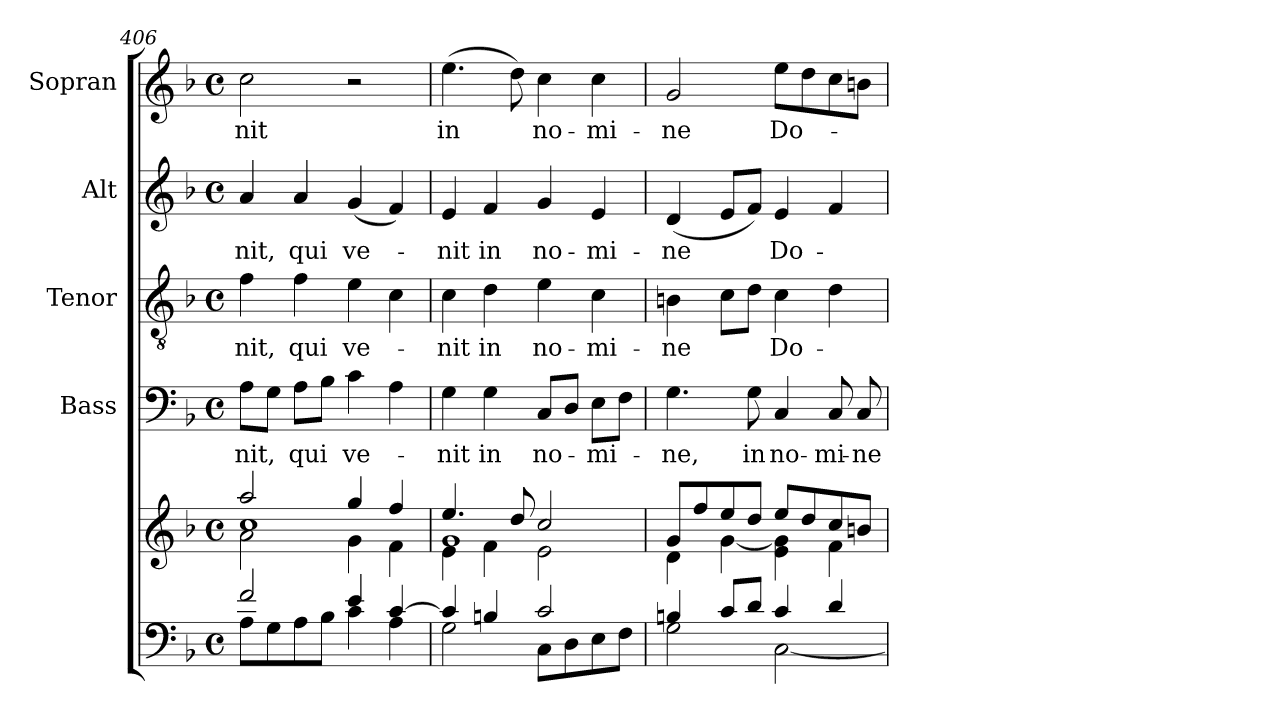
**kern	**kern	**kern	**text	**kern	**text	**kern	**text	**kern	**text
*part5	*part5	*part4	*part4	*part3	*part3	*part2	*part2	*part1	*part1
*staff6	*staff5	*staff4	*staff4	*staff3	*staff3	*staff2	*staff2	*staff1	*staff1
*	*	*I"Bass	*	*I"Tenor	*	*I"Alt	*	*I"Sopran	*
*	*	*I'B.	*	*I'T.	*	*I'A.	*	*I'S.	*
*clefF4	*clefG2	*clefF4	*	*clefGv2	*	*clefG2	*	*clefG2	*
*k[b-]	*k[b-]	*k[b-]	*	*k[b-]	*	*k[b-]	*	*k[b-]	*
*F:	*F:	*F:	*	*F:	*	*F:	*	*F:	*
*M4/4	*M4/4	*M4/4	*	*M4/4	*	*M4/4	*	*M4/4	*
*met(c)	*met(c)	*met(c)	*	*met(c)	*	*met(c)	*	*met(c)	*
=406	=406	=406	=406	=406	=406	=406	=406	=406	=406
*^	*^	*	*	*	*	*	*	*	*
*	*	*	*^	*	*	*	*	*	*	*	*
!	!	!	!	!	!	!LO:LY:b	!	!LO:LY:b	!	!LO:LY:b	!	!LO:LY:b
2f/	8A\L	2aa/	2a\	1cc	8A\L	-nit,	4f\	-nit,	4a/	-nit,	2cc\	-nit
.	8G\	.	.	.	8G\J	.	.	.	.	.	.	.
!	!	!	!	!	!	!LO:LY:b	!	!LO:LY:b	!	!LO:LY:b	!	!
.	8A\	.	.	.	8A\L	qui	4f\	qui	4a/	qui	.	.
.	8B-\J	.	.	.	8B-\J	.	.	.	.	.	.	.
!	!	!	!	!	!	!LO:LY:b	!	!LO:LY:b	!	!LO:LY:b	!	!
4e/	4c\	4gg/	4g\	.	4c\	ve-	4e\	ve-	(<4g/	ve-	2r	.
[>4c/	4A\	4ff/	4f\	.	4A\	.	4c\	.	4f/)	.	.	.
!!LO:LB:g=z
=407	=407	=407	=407	=407	=407	=407	=407	=407	=407	=407	=407	=407
!	!	!	!	!	!	!LO:LY:b	!	!LO:LY:b	!	!LO:LY:b	!	!LO:LY:b
4c/]	2G\	4.ee/	4e\	1g	4G\	-nit	4c\	-nit	4e/	-nit	(>4.ee\	in
!	!	!	!	!	!	!LO:LY:b	!	!LO:LY:b	!	!LO:LY:b	!	!
4Bn/	.	.	4f\	.	4G\	in	4d\	in	4f/	in	.	.
.	.	8dd/	.	.	.	.	.	.	.	.	8dd\)	.
!	!	!	!	!	!	!LO:LY:b	!	!LO:LY:b	!	!LO:LY:b	!	!LO:LY:b
2c/	8C\L	2cc/	2e\	.	8C/L	no-	4e\	no-	4g/	no-	4cc\	no-
.	8D\	.	.	.	8D/J	.	.	.	.	.	.	.
!	!	!	!	!	!	!LO:LY:b	!	!LO:LY:b	!	!LO:LY:b	!	!LO:LY:b
.	8E\	.	.	.	8E\L	-mi-	4c\	-mi-	4e/	-mi-	4cc\	-mi-
.	8F\J	.	.	.	8F\J	.	.	.	.	.	.	.
*	*	*	*v	*v	*	*	*	*	*	*	*	*
=408	=408	=408	=408	=408	=408	=408	=408	=408	=408	=408	=408
!	!	!	!	!	!LO:LY:b	!	!LO:LY:b	!	!LO:LY:b	!	!LO:LY:b
4Bn/	2G\	8g/L	4d\	4.G\	-ne,	4Bn\	-ne	(<4d/	-ne	2g/	-ne
.	.	8ff/	.	.	.	.	.	.	.	.	.
8c/L	.	8ee/	[<4g\	.	.	8c\L	.	8e/L	.	.	.
!	!	!	!	!	!LO:LY:b	!	!	!	!	!	!
8d/J	.	8dd/J	.	8G\	in	8d\J	.	8f/J)	.	.	.
!	!	!	!	!	!LO:LY:b	!	!LO:LY:b	!	!LO:LY:b	!	!LO:LY:b
4c/	[<2C\	8ee/L	4e\ 4g\]	4C/	no-	4c\	Do-	4e/	Do-	8ee\L	Do-
.	.	8dd/	.	.	.	.	.	.	.	8dd\	.
!	!	!	!	!	!LO:LY:b	!	!	!	!	!	!
4d/	.	8cc/	4f\	8C/	-mi-	4d\	.	4f/	.	8cc\	.
!	!	!	!	!	!LO:LY:b	!	!	!	!	!	!
.	.	8bn/J	.	8C/	-ne	.	.	.	.	8bn\J	.
*v	*v	*	*	*	*	*	*	*	*	*	*
*	*v	*v	*	*	*	*	*	*	*	*
=	=	=	=	=	=	=	=	=	=
*-	*-	*-	*-	*-	*-	*-	*-	*-	*-
